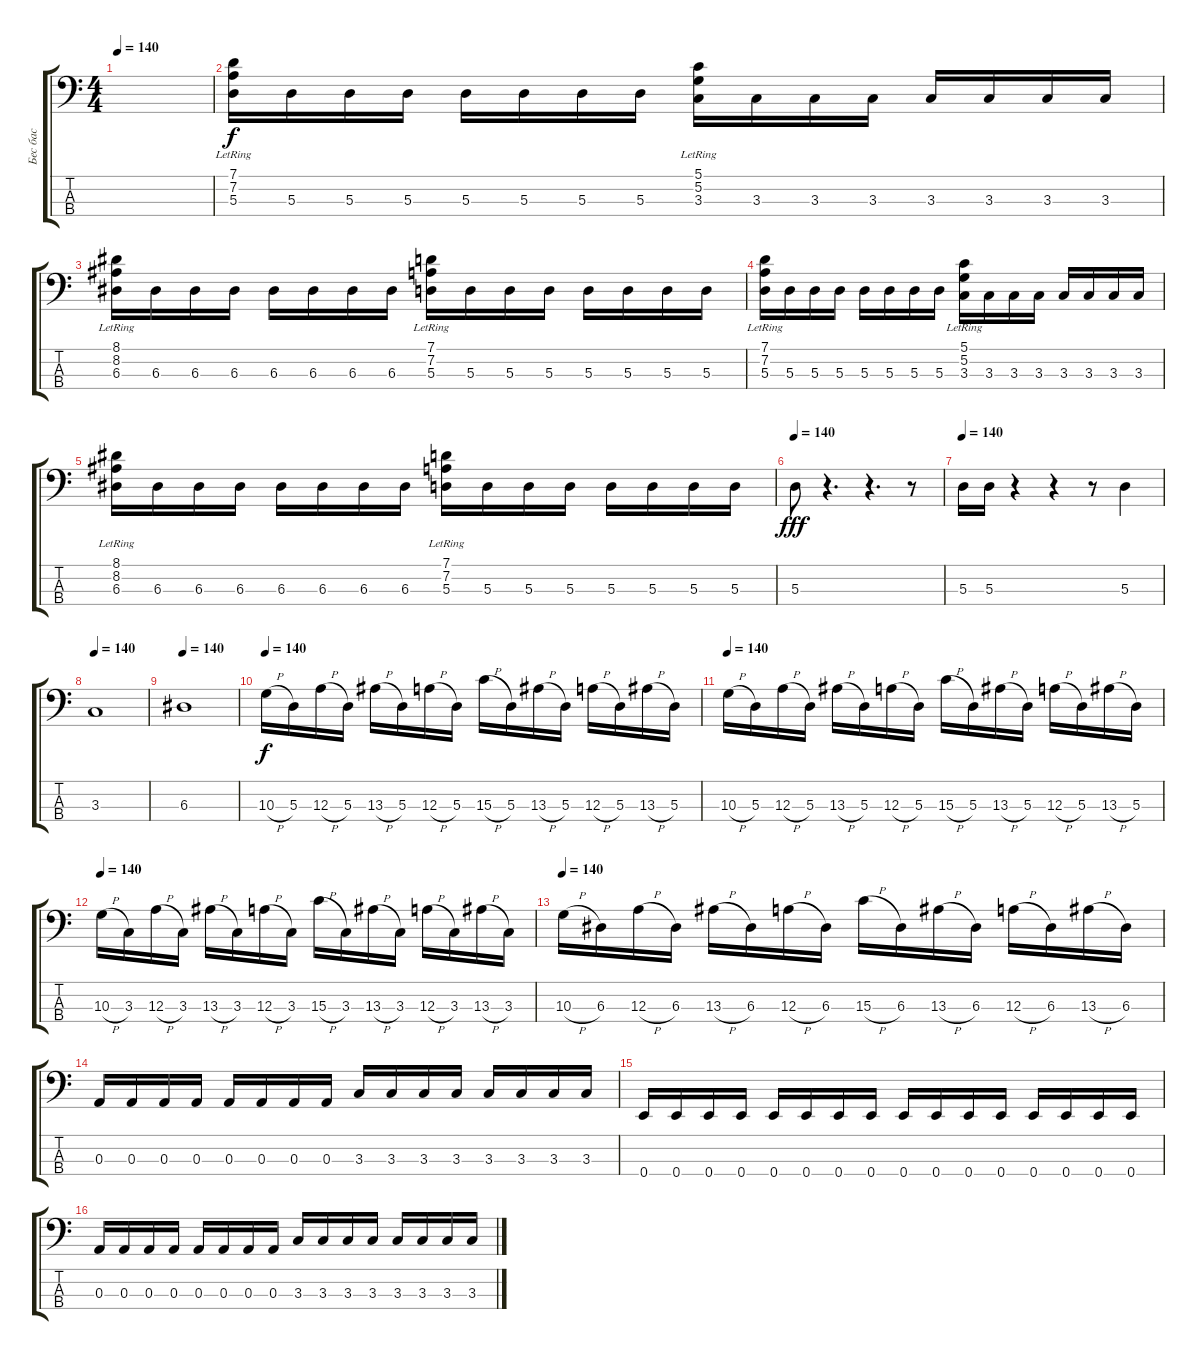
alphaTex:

\track ("Бес бас" "Бес бас") {instrument electricbassfinger}
\staff {score tabs}
\tuning (G2 D2 A1 E1) {hide}
\ts (4 4)
\tempo 140
\clef f4
\ks c
|
(7.1{lr} 7.2{lr} 5.3).16{dy f} 5.3.16 5.3.16 5.3.16 5.3.16 5.3.16 5.3.16 5.3.16 (5.1{lr} 5.2{lr} 3.3).16 3.3.16 3.3.16 3.3.16 3.3.16 3.3.16 3.3.16 3.3.16 |
(8.1{lr} 8.2{lr} 6.3).16 6.3.16 6.3.16 6.3.16 6.3.16 6.3.16 6.3.16 6.3.16 (7.1{lr} 7.2{lr} 5.3).16 5.3.16 5.3.16 5.3.16 5.3.16 5.3.16 5.3.16 5.3.16 |
(7.1{lr} 7.2{lr} 5.3).16 5.3.16 5.3.16 5.3.16 5.3.16 5.3.16 5.3.16 5.3.16 (5.1{lr} 5.2{lr} 3.3).16 3.3.16 3.3.16 3.3.16 3.3.16 3.3.16 3.3.16 3.3.16 |
(8.1{lr} 8.2{lr} 6.3).16 6.3.16 6.3.16 6.3.16 6.3.16 6.3.16 6.3.16 6.3.16 (7.1{lr} 7.2{lr} 5.3).16 5.3.16 5.3.16 5.3.16 5.3.16 5.3.16 5.3.16 5.3.16 |
\tempo 140
5.3.8{dy fff} r.4{d} r.4{d} r.8 |
\tempo 140
5.3.16 5.3.16 r.4 r.4 r.8 5.3.4 |
\tempo 140
3.3.1 |
\tempo 140
6.3.1 |
\tempo 140
10.3{h}.16{dy f} 5.3.16 12.3{h}.16 5.3.16 13.3{h}.16 5.3.16 12.3{h}.16 5.3.16 15.3{h}.16 5.3.16 13.3{h}.16 5.3.16 12.3{h}.16 5.3.16 13.3{h}.16 5.3.16 |
\tempo 140
10.3{h}.16 5.3.16 12.3{h}.16 5.3.16 13.3{h}.16 5.3.16 12.3{h}.16 5.3.16 15.3{h}.16 5.3.16 13.3{h}.16 5.3.16 12.3{h}.16 5.3.16 13.3{h}.16 5.3.16 |
\tempo 140
10.3{h}.16 3.3.16 12.3{h}.16 3.3.16 13.3{h}.16 3.3.16 12.3{h}.16 3.3.16 15.3{h}.16 3.3.16 13.3{h}.16 3.3.16 12.3{h}.16 3.3.16 13.3{h}.16 3.3.16 |
\tempo 140
10.3{h}.16 6.3.16 12.3{h}.16 6.3.16 13.3{h}.16 6.3.16 12.3{h}.16 6.3.16 15.3{h}.16 6.3.16 13.3{h}.16 6.3.16 12.3{h}.16 6.3.16 13.3{h}.16 6.3.16 |
0.3.16 0.3.16 0.3.16 0.3.16 0.3.16 0.3.16 0.3.16 0.3.16 3.3.16 3.3.16 3.3.16 3.3.16 3.3.16 3.3.16 3.3.16 3.3.16 |
0.4.16 0.4.16 0.4.16 0.4.16 0.4.16 0.4.16 0.4.16 0.4.16 0.4.16 0.4.16 0.4.16 0.4.16 0.4.16 0.4.16 0.4.16 0.4.16 |
0.3.16 0.3.16 0.3.16 0.3.16 0.3.16 0.3.16 0.3.16 0.3.16 3.3.16 3.3.16 3.3.16 3.3.16 3.3.16 3.3.16 3.3.16 3.3.16
